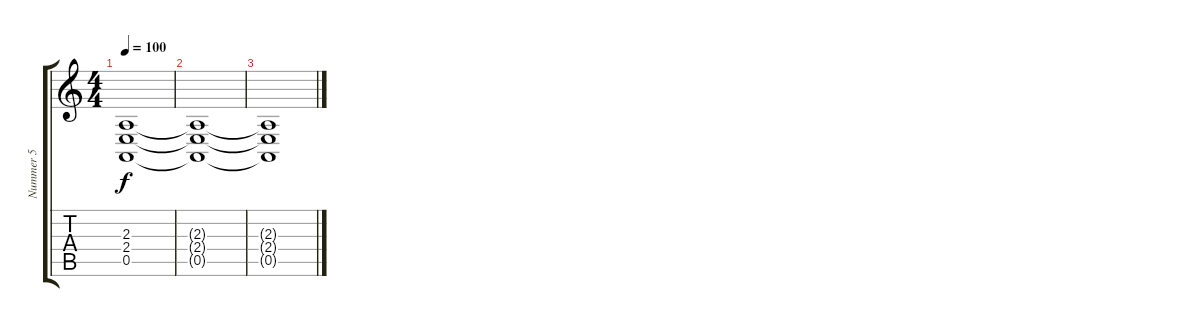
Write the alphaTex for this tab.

\track ("Nummer 5" "Nummer 5") {instrument whistle}
\staff {score tabs}
\tuning (E4 B3 G3 D3 A2 E2) {hide}
\ts (4 4)
\tempo 100
\clef g2
\ks c
(2.3 2.4 0.5).1{dy f} |
(2.3{t} 2.4{t} 0.5{t}).1 |
(2.3{t} 2.4{t} 0.5{t}).1
